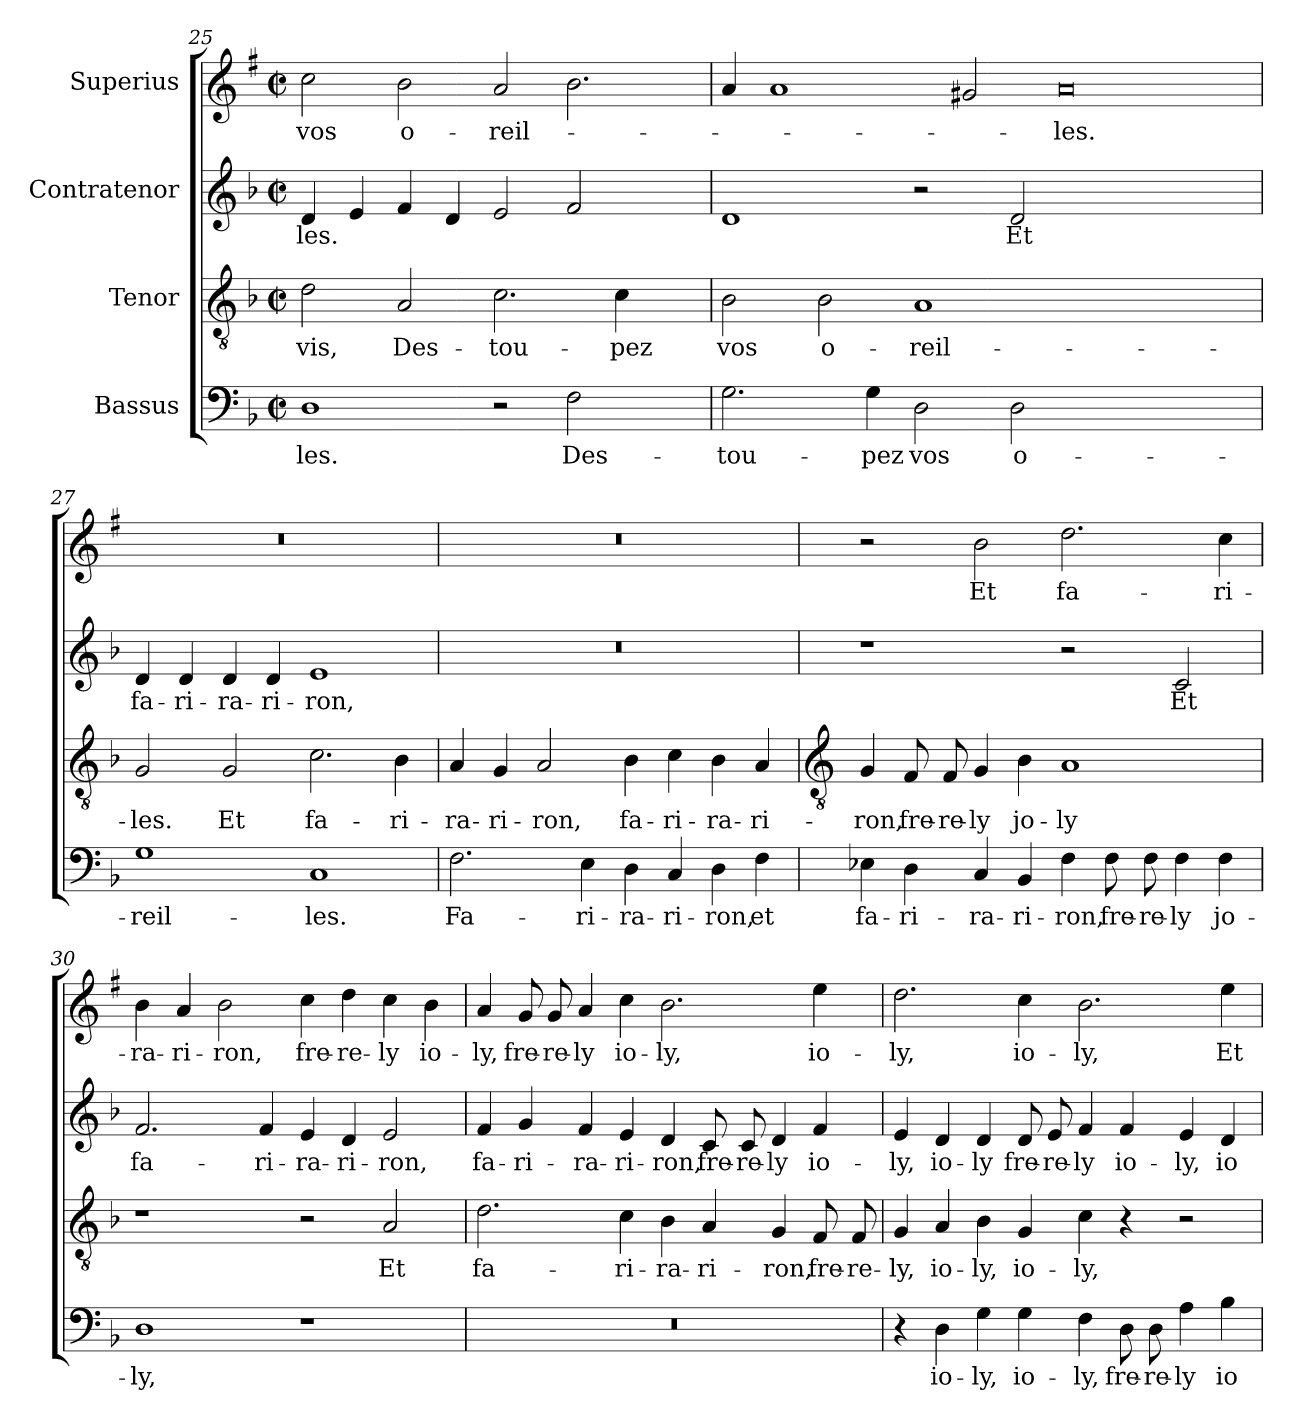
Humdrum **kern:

**kern	**text	**kern	**text	**kern	**text	**kern	**text
*part4	*part4	*part3	*part3	*part2	*part2	*part1	*part1
*staff4	*staff4	*staff3	*staff3	*staff2	*staff2	*staff1	*staff1
*I"Bassus	*	*I"Tenor	*	*I"Contratenor	*	*I"Superius	*
*clefF4	*	*clefGv2	*	*clefG2	*	*clefG2	*
*	*	*	*	*	*	*ITrd1c2	*
*k[b-]	*	*k[b-]	*	*k[b-]	*	*k[b-]	*
*F:	*	*F:	*	*F:	*	*F:	*
*M4/2	*	*M4/2	*	*M4/2	*	*M4/2	*
*met(c|)	*	*met(c|)	*	*met(c|)	*	*met(c|)	*
=25	=25	=25	=25	=25	=25	=25	=25
!	!LO:LY:b	!	!LO:LY:b	!	!LO:LY:b	!	!LO:LY:b
1D	-les.	2d	-vis,	4d	-les.	2b-	vos
.	.	.	.	4e	.	.	.
!	!	!	!LO:LY:b	!	!	!	!LO:LY:b
.	.	2A	Des-	4f	.	2a	o-
.	.	.	.	4d	.	.	.
!	!	!	!LO:LY:b	!	!	!	!LO:LY:b
2r	.	2.c	-tou-	2e	.	2g	-reil-
!	!LO:LY:b	!	!	!	!	!	!
2F	Des-	.	.	2f	.	2.a	.
!	!	!	!LO:LY:b	!	!	!	!
.	.	4c	-pez	.	.	.	.
4ryy	.	4ryy	.	4ryy	.	.	.
=26	=26	=26	=26	=26	=26	=26	=26
!	!LO:LY:b	!	!LO:LY:b	!	!	!	!
2.G	-tou-	2B-	vos	1d	.	4g	.
.	.	.	.	.	.	1g	.
!	!	!	!LO:LY:b	!	!	!	!
.	.	2B-	o-	.	.	.	.
!	!LO:LY:b	!	!	!	!	!	!
4G	-pez	.	.	.	.	.	.
!	!LO:LY:b	!	!LO:LY:b	!	!	!	!
2D	vos	1A	-reil-	2r	.	.	.
.	.	.	.	.	.	2f#	.
!	!LO:LY:b	!	!	!	!LO:LY:b	!	!
2D	o-	.	.	2d	Et	.	.
!	!	!	!	!	!	!	!LO:LY:b
.	.	.	.	.	.	0g	-les.
1..ryy	.	1..ryy	.	1..ryy	.	.	.
=27	=27	=27	=27	=27	=27	=27	=27
!	!LO:LY:b	!	!LO:LY:b	!	!LO:LY:b	!	!
1G	-reil-	2G	-les.	4d	fa-	0r	.
!	!	!	!	!	!LO:LY:b	!	!
.	.	.	.	4d	-ri-	.	.
!	!	!	!LO:LY:b	!	!LO:LY:b	!	!
.	.	2G	Et	4d	-ra-	.	.
!	!	!	!	!	!LO:LY:b	!	!
.	.	.	.	4d	-ri-	.	.
!	!LO:LY:b	!	!LO:LY:b	!	!LO:LY:b	!	!
1C	-les.	2.c	fa-	1e	-ron,	.	.
!	!	!	!LO:LY:b	!	!	!	!
.	.	4B-	-ri-	.	.	.	.
!!LO:LB:g=z
=28	=28	=28	=28	=28	=28	=28	=28
!	!LO:LY:b	!	!LO:LY:b	!	!	!	!
2.F	Fa-	4A	-ra-	0r	.	0r	.
!	!	!	!LO:LY:b	!	!	!	!
.	.	4G	-ri-	.	.	.	.
!	!	!	!LO:LY:b	!	!	!	!
.	.	2A	-ron,	.	.	.	.
!	!LO:LY:b	!	!	!	!	!	!
4E	-ri-	.	.	.	.	.	.
!	!LO:LY:b	!	!LO:LY:b	!	!	!	!
4D	-ra-	4B-	fa-	.	.	.	.
!	!LO:LY:b	!	!LO:LY:b	!	!	!	!
4C	-ri-	4c	-ri-	.	.	.	.
!	!LO:LY:b	!	!LO:LY:b	!	!	!	!
4D	-ron,	4B-	-ra-	.	.	.	.
!	!LO:LY:b	!	!LO:LY:b	!	!	!	!
4F	et	4A	-ri-	.	.	.	.
!!LO:LB:g=z
=29	=29	=29	=29	=29	=29	=29	=29
*	*	*clefGv2	*	*	*	*	*
!	!LO:LY:b	!	!LO:LY:b	!	!	!	!
4E-X	fa-	4G	-ron,	1r	.	2r	.
!	!LO:LY:b	!	!LO:LY:b	!	!	!	!
4D	-ri-	8F	fre-	.	.	.	.
!	!	!	!LO:LY:b	!	!	!	!
.	.	8F	-re-	.	.	.	.
!	!LO:LY:b	!	!LO:LY:b	!	!	!	!LO:LY:b
4C	-ra-	4G	-ly	.	.	2a	Et
!	!LO:LY:b	!	!LO:LY:b	!	!	!	!
4BB-	-ri-	4B-	jo-	.	.	.	.
!	!LO:LY:b	!	!LO:LY:b	!	!	!	!LO:LY:b
4F	-ron,	1A	-ly	2r	.	2.cc	fa-
!	!LO:LY:b	!	!	!	!	!	!
8F	fre-	.	.	.	.	.	.
!	!LO:LY:b	!	!	!	!	!	!
8F	-re-	.	.	.	.	.	.
!	!LO:LY:b	!	!	!	!LO:LY:b	!	!
4F	-ly	.	.	2c	Et	.	.
!	!LO:LY:b	!	!	!	!	!	!LO:LY:b
4F	jo-	.	.	.	.	4b-	-ri-
=30	=30	=30	=30	=30	=30	=30	=30
!	!LO:LY:b	!	!	!	!LO:LY:b	!	!LO:LY:b
1D	-ly,	1r	.	2.f	fa-	4a	-ra-
!	!	!	!	!	!	!	!LO:LY:b
.	.	.	.	.	.	4g	-ri-
!	!	!	!	!	!	!	!LO:LY:b
.	.	.	.	.	.	2a	-ron,
!	!	!	!	!	!LO:LY:b	!	!
.	.	.	.	4f	-ri-	.	.
!	!	!	!	!	!LO:LY:b	!	!LO:LY:b
1r	.	2r	.	4e	-ra-	4b-	fre-
!	!	!	!	!	!LO:LY:b	!	!LO:LY:b
.	.	.	.	4d	-ri-	4cc	-re-
!	!	!	!LO:LY:b	!	!LO:LY:b	!	!LO:LY:b
.	.	2A	Et	2e	-ron,	4b-	-ly
!	!	!	!	!	!	!	!LO:LY:b
.	.	.	.	.	.	4a	io-
=31	=31	=31	=31	=31	=31	=31	=31
!	!	!	!LO:LY:b	!	!LO:LY:b	!	!LO:LY:b
0r	.	2.d	fa-	4f	fa-	4g	-ly,
!	!	!	!	!	!LO:LY:b	!	!LO:LY:b
.	.	.	.	4g	-ri-	8f	fre-
!	!	!	!	!	!	!	!LO:LY:b
.	.	.	.	.	.	8f	-re-
!	!	!	!	!	!LO:LY:b	!	!LO:LY:b
.	.	.	.	4f	-ra-	4g	-ly
!	!	!	!LO:LY:b	!	!LO:LY:b	!	!LO:LY:b
.	.	4c	-ri-	4e	-ri-	4b-	io-
!	!	!	!LO:LY:b	!	!LO:LY:b	!	!LO:LY:b
.	.	4B-	-ra-	4d	-ron,	2.a	-ly,
!	!	!	!LO:LY:b	!	!LO:LY:b	!	!
.	.	4A	-ri-	8c	fre-	.	.
!	!	!	!	!	!LO:LY:b	!	!
.	.	.	.	8c	-re-	.	.
!	!	!	!LO:LY:b	!	!LO:LY:b	!	!
.	.	4G	-ron,	4d	-ly	.	.
!	!	!	!LO:LY:b	!	!LO:LY:b	!	!LO:LY:b
.	.	8F	fre-	4f	io-	4dd	io-
!	!	!	!LO:LY:b	!	!	!	!
.	.	8F	-re-	.	.	.	.
!!LO:LB:g=z
=32	=32	=32	=32	=32	=32	=32	=32
!	!	!	!LO:LY:b	!	!LO:LY:b	!	!LO:LY:b
4r	.	4G	-ly,	4e	-ly,	2.cc	-ly,
!	!LO:LY:b	!	!LO:LY:b	!	!LO:LY:b	!	!
4D	io-	4A	io-	4d	io-	.	.
!	!LO:LY:b	!	!LO:LY:b	!	!LO:LY:b	!	!
4G	-ly,	4B-	-ly,	4d	-ly	.	.
!	!LO:LY:b	!	!LO:LY:b	!	!LO:LY:b	!	!LO:LY:b
4G	io-	4G	io-	8d	fre-	4b-	io-
!	!	!	!	!	!LO:LY:b	!	!
.	.	.	.	8e	-re-	.	.
!	!LO:LY:b	!	!LO:LY:b	!	!LO:LY:b	!	!LO:LY:b
4F	-ly,	4c	-ly,	4f	-ly	2.a	-ly,
!	!LO:LY:b	!	!	!	!LO:LY:b	!	!
8D	fre-	4r	.	4f	io-	.	.
!	!LO:LY:b	!	!	!	!	!	!
8D	-re-	.	.	.	.	.	.
!	!LO:LY:b	!	!	!	!LO:LY:b	!	!
4A	-ly	2r	.	4e	-ly,	.	.
!	!LO:LY:b	!	!	!	!LO:LY:b	!	!LO:LY:b
4B-	io-	.	.	4d	io-	4dd	Et
=	=	=	=	=	=	=	=
*-	*-	*-	*-	*-	*-	*-	*-
